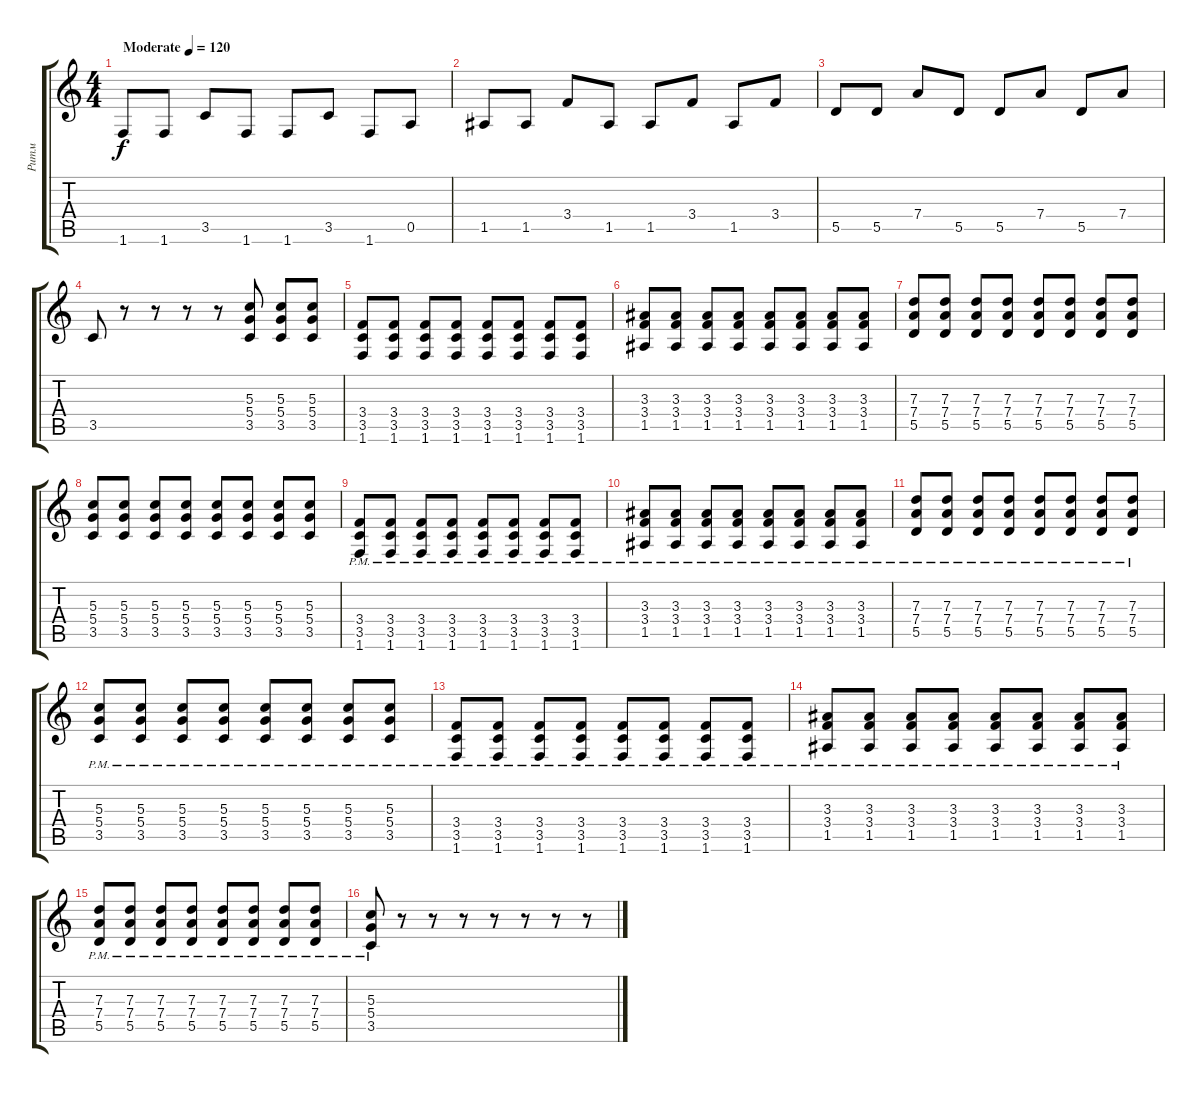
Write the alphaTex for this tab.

\track ("Ритм" "Ритм") {instrument acousticguitarsteel}
\staff {score tabs}
\tuning (E4 B3 G3 D3 A2 E2) {hide}
\ts (4 4)
\tempo (120 "Moderate")
\clef g2
\ks c
1.6.8{dy f instrument acousticguitarsteel} 1.6.8 3.5.8 1.6.8 1.6.8 3.5.8 1.6.8 0.5.8 |
1.5.8 1.5.8 3.4.8 1.5.8 1.5.8 3.4.8 1.5.8 3.4.8 |
5.5.8 5.5.8 7.4.8 5.5.8 5.5.8 7.4.8 5.5.8 7.4.8 |
3.5.8 r.8 r.8 r.8 r.8 (5.3 5.4 3.5).8 (5.3 5.4 3.5).8 (5.3 5.4 3.5).8 |
(3.4 3.5 1.6).8 (3.4 3.5 1.6).8 (3.4 3.5 1.6).8 (3.4 3.5 1.6).8 (3.4 3.5 1.6).8 (3.4 3.5 1.6).8 (3.4 3.5 1.6).8 (3.4 3.5 1.6).8 |
(3.3 3.4 1.5).8 (3.3 3.4 1.5).8 (3.3 3.4 1.5).8 (3.3 3.4 1.5).8 (3.3 3.4 1.5).8 (3.3 3.4 1.5).8 (3.3 3.4 1.5).8 (3.3 3.4 1.5).8 |
(7.3 7.4 5.5).8 (7.3 7.4 5.5).8 (7.3 7.4 5.5).8 (7.3 7.4 5.5).8 (7.3 7.4 5.5).8 (7.3 7.4 5.5).8 (7.3 7.4 5.5).8 (7.3 7.4 5.5).8 |
(5.3 5.4 3.5).8 (5.3 5.4 3.5).8 (5.3 5.4 3.5).8 (5.3 5.4 3.5).8 (5.3 5.4 3.5).8 (5.3 5.4 3.5).8 (5.3 5.4 3.5).8 (5.3 5.4 3.5).8 |
(3.4{pm} 3.5{pm} 1.6{pm}).8 (3.4{pm} 3.5{pm} 1.6{pm}).8 (3.4{pm} 3.5{pm} 1.6{pm}).8 (3.4{pm} 3.5{pm} 1.6{pm}).8 (3.4{pm} 3.5{pm} 1.6{pm}).8 (3.4{pm} 3.5{pm} 1.6{pm}).8 (3.4{pm} 3.5{pm} 1.6{pm}).8 (3.4{pm} 3.5{pm} 1.6{pm}).8 |
(3.3{pm} 3.4{pm} 1.5{pm}).8 (3.3{pm} 3.4{pm} 1.5{pm}).8 (3.3{pm} 3.4{pm} 1.5{pm}).8 (3.3{pm} 3.4{pm} 1.5{pm}).8 (3.3{pm} 3.4{pm} 1.5{pm}).8 (3.3{pm} 3.4{pm} 1.5{pm}).8 (3.3{pm} 3.4{pm} 1.5{pm}).8 (3.3{pm} 3.4{pm} 1.5{pm}).8 |
(7.3{pm} 7.4{pm} 5.5{pm}).8 (7.3{pm} 7.4{pm} 5.5{pm}).8 (7.3{pm} 7.4{pm} 5.5{pm}).8 (7.3{pm} 7.4{pm} 5.5{pm}).8 (7.3{pm} 7.4{pm} 5.5{pm}).8 (7.3{pm} 7.4{pm} 5.5{pm}).8 (7.3{pm} 7.4{pm} 5.5{pm}).8 (7.3{pm} 7.4{pm} 5.5{pm}).8 |
(5.3{pm} 5.4{pm} 3.5{pm}).8 (5.3{pm} 5.4{pm} 3.5{pm}).8 (5.3{pm} 5.4{pm} 3.5{pm}).8 (5.3{pm} 5.4{pm} 3.5{pm}).8 (5.3{pm} 5.4{pm} 3.5{pm}).8 (5.3{pm} 5.4{pm} 3.5{pm}).8 (5.3{pm} 5.4{pm} 3.5{pm}).8 (5.3{pm} 5.4{pm} 3.5{pm}).8 |
(3.4{pm} 3.5{pm} 1.6{pm}).8 (3.4{pm} 3.5{pm} 1.6{pm}).8 (3.4{pm} 3.5{pm} 1.6{pm}).8 (3.4{pm} 3.5{pm} 1.6{pm}).8 (3.4{pm} 3.5{pm} 1.6{pm}).8 (3.4{pm} 3.5{pm} 1.6{pm}).8 (3.4{pm} 3.5{pm} 1.6{pm}).8 (3.4{pm} 3.5{pm} 1.6{pm}).8 |
(3.3{pm} 3.4{pm} 1.5{pm}).8 (3.3{pm} 3.4{pm} 1.5{pm}).8 (3.3{pm} 3.4{pm} 1.5{pm}).8 (3.3{pm} 3.4{pm} 1.5{pm}).8 (3.3{pm} 3.4{pm} 1.5{pm}).8 (3.3{pm} 3.4{pm} 1.5{pm}).8 (3.3{pm} 3.4{pm} 1.5{pm}).8 (3.3{pm} 3.4{pm} 1.5{pm}).8 |
(7.3{pm} 7.4{pm} 5.5{pm}).8 (7.3{pm} 7.4{pm} 5.5{pm}).8 (7.3{pm} 7.4{pm} 5.5{pm}).8 (7.3{pm} 7.4{pm} 5.5{pm}).8 (7.3{pm} 7.4{pm} 5.5{pm}).8 (7.3{pm} 7.4{pm} 5.5{pm}).8 (7.3{pm} 7.4{pm} 5.5{pm}).8 (7.3{pm} 7.4{pm} 5.5{pm}).8 |
(5.3{pm} 5.4{pm} 3.5{pm}).8 r.8 r.8 r.8 r.8 r.8 r.8 r.8
